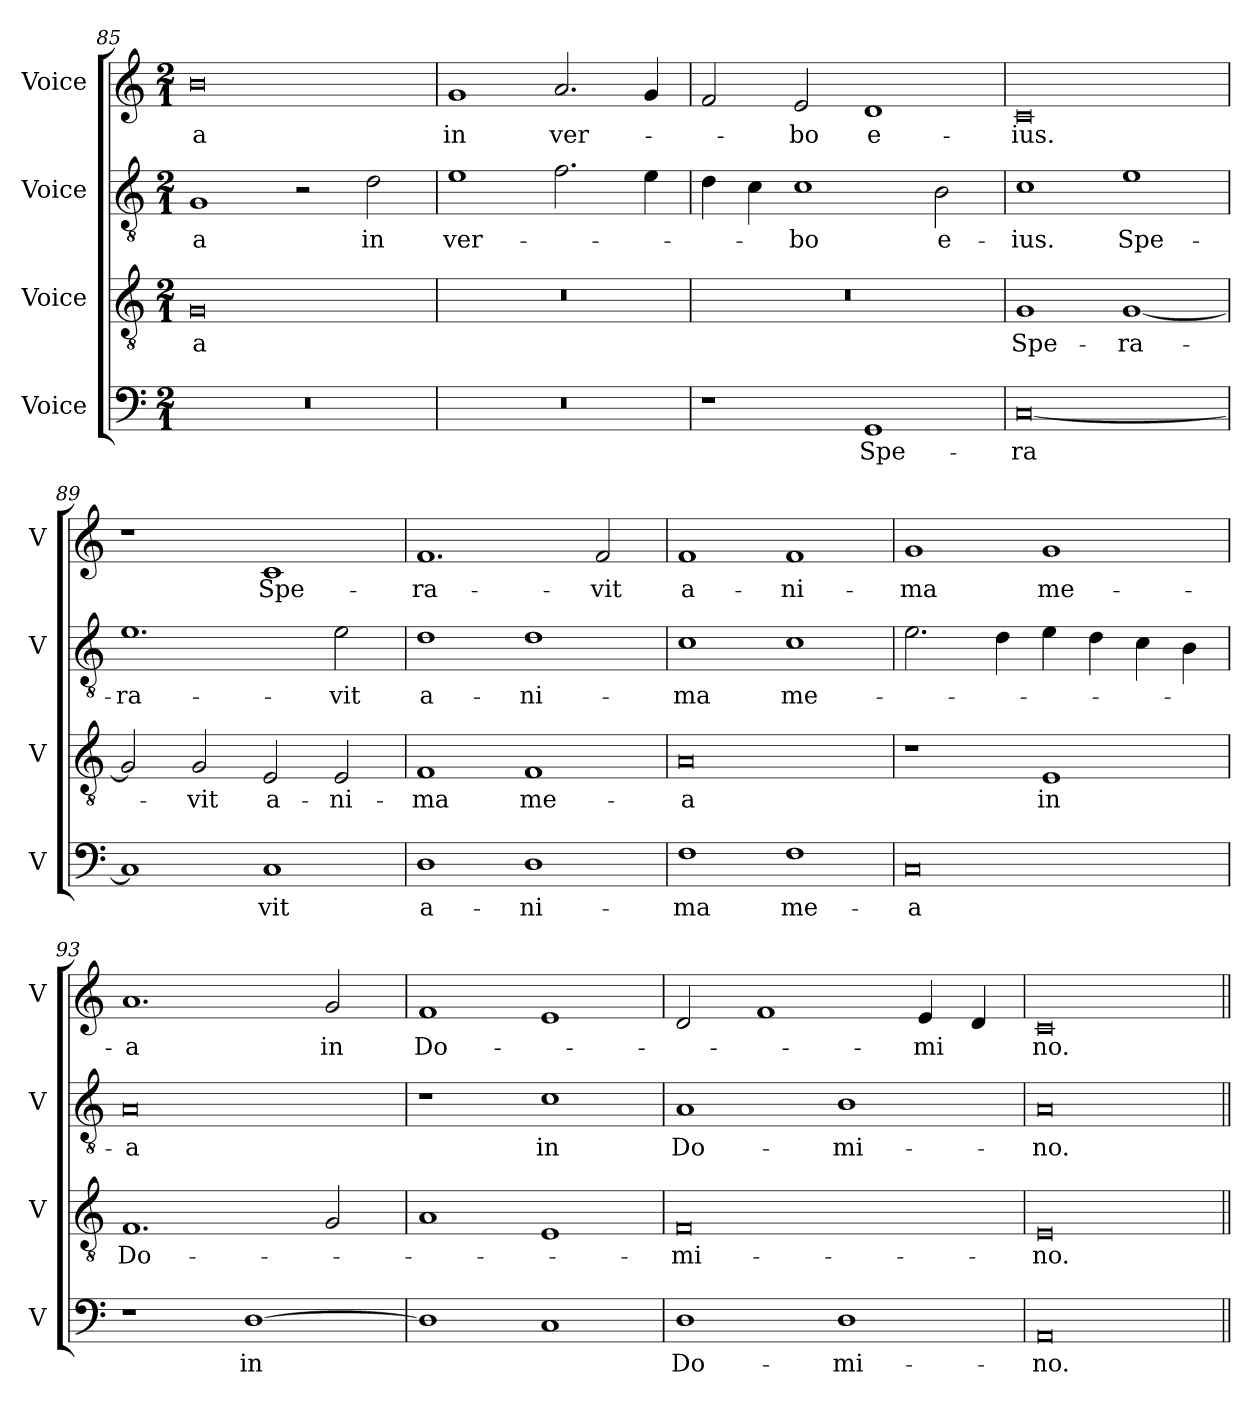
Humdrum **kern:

**kern	**text	**kern	**text	**kern	**text	**kern	**text
*part4	*part4	*part3	*part3	*part2	*part2	*part1	*part1
*staff4	*staff4	*staff3	*staff3	*staff2	*staff2	*staff1	*staff1
*I"Voice	*	*I"Voice	*	*I"Voice	*	*I"Voice	*
*I'V	*	*I'V	*	*I'V	*	*I'V	*
*clefF4	*	*clefGv2	*	*clefGv2	*	*clefG2	*
*k[]	*	*k[]	*	*k[]	*	*k[]	*
*M2/1	*	*M2/1	*	*M2/1	*	*M2/1	*
=85	=85	=85	=85	=85	=85	=85	=85
!	!	!	!LO:LY:b	!	!LO:LY:b	!	!LO:LY:b
0r	.	0G	-a	1G	-a	0b	-a
.	.	.	.	2r	.	.	.
!	!	!	!	!	!LO:LY:b	!	!
.	.	.	.	2d\	in	.	.
=86	=86	=86	=86	=86	=86	=86	=86
!	!	!	!	!	!LO:LY:b	!	!LO:LY:b
0r	.	0r	.	1e	ver-	1g	in
!	!	!	!	!	!	!	!LO:LY:b
.	.	.	.	2.f\	.	2.a/	ver-
.	.	.	.	4e\	.	4g/	.
!!LO:PB:g=z
=87	=87	=87	=87	=87	=87	=87	=87
1r	.	0r	.	4d\	.	2f/	.
.	.	.	.	4c\	.	.	.
!	!	!	!	!	!LO:LY:b	!	!LO:LY:b
.	.	.	.	1c	-bo	2e/	-bo
!	!LO:LY:b	!	!	!	!	!	!LO:LY:b
1GG	Spe-	.	.	.	.	1d	e-
!	!	!	!	!	!LO:LY:b	!	!
.	.	.	.	2B\	e-	.	.
=88	=88	=88	=88	=88	=88	=88	=88
!	!LO:LY:b	!	!LO:LY:b	!	!LO:LY:b	!	!LO:LY:b
[0C	-ra	1G	Spe-	1c	-ius.	0c	-ius.
!	!	!	!LO:LY:b	!	!LO:LY:b	!	!
.	.	[1G	-ra-	1e	Spe-	.	.
=89	=89	=89	=89	=89	=89	=89	=89
!	!	!	!	!	!LO:LY:b	!	!
1C]	.	2G/]	.	1.e	-ra-	1r	.
!	!	!	!LO:LY:b	!	!	!	!
.	.	2G/	-vit	.	.	.	.
!	!LO:LY:b	!	!LO:LY:b	!	!	!	!LO:LY:b
1C	vit	2E/	a-	.	.	1c	Spe-
!	!	!	!LO:LY:b	!	!LO:LY:b	!	!
.	.	2E/	-ni-	2e\	-vit	.	.
=90	=90	=90	=90	=90	=90	=90	=90
!	!LO:LY:b	!	!LO:LY:b	!	!LO:LY:b	!	!LO:LY:b
1D	a-	1F	-ma	1d	a-	1.f	-ra-
!	!LO:LY:b	!	!LO:LY:b	!	!LO:LY:b	!	!
1D	-ni-	1F	me-	1d	-ni-	.	.
!	!	!	!	!	!	!	!LO:LY:b
.	.	.	.	.	.	2f/	-vit
!!LO:LB:g=z
=91	=91	=91	=91	=91	=91	=91	=91
!	!LO:LY:b	!	!LO:LY:b	!	!LO:LY:b	!	!LO:LY:b
1F	-ma	0A	-a	1c	-ma	1f	a-
!	!LO:LY:b	!	!	!	!LO:LY:b	!	!LO:LY:b
1F	me-	.	.	1c	me-	1f	-ni-
=92	=92	=92	=92	=92	=92	=92	=92
!	!LO:LY:b	!	!	!	!	!	!LO:LY:b
0C	-a	1r	.	2.e\	.	1g	-ma
.	.	.	.	4d\	.	.	.
!	!	!	!LO:LY:b	!	!	!	!LO:LY:b
.	.	1E	in	4e\	.	1g	me-
.	.	.	.	4d\	.	.	.
.	.	.	.	4c\	.	.	.
.	.	.	.	4B\	.	.	.
=93	=93	=93	=93	=93	=93	=93	=93
!	!	!	!LO:LY:b	!	!LO:LY:b	!	!LO:LY:b
1r	.	1.F	Do-	0A	-a	1.a	-a
!	!LO:LY:b	!	!	!	!	!	!
[1D	in	.	.	.	.	.	.
!	!	!	!	!	!	!	!LO:LY:b
.	.	2G/	.	.	.	2g/	in
=94	=94	=94	=94	=94	=94	=94	=94
!	!	!	!	!	!	!	!LO:LY:b
1D]	.	1A	.	1r	.	1f	Do-
!	!	!	!	!	!LO:LY:b	!	!
1C	.	1E	.	1c	in	1e	.
!!LO:LB:g=z
=95	=95	=95	=95	=95	=95	=95	=95
!	!LO:LY:b	!	!LO:LY:b	!	!LO:LY:b	!	!
1D	Do-	0F	-mi-	1A	Do-	2d/	.
.	.	.	.	.	.	1f	.
!	!LO:LY:b	!	!	!	!LO:LY:b	!	!
1D	-mi-	.	.	1B	-mi-	.	.
!	!	!	!	!	!	!	!LO:LY:b
.	.	.	.	.	.	4e/	-mi
.	.	.	.	.	.	4d/	.
=96	=96	=96	=96	=96	=96	=96	=96
!	!LO:LY:b	!	!LO:LY:b	!	!LO:LY:b	!	!LO:LY:b
0AA	-no.	0E	-no.	0A	-no.	0c	no.
=||	=||	=||	=||	=||	=||	=||	=||
*-	*-	*-	*-	*-	*-	*-	*-
